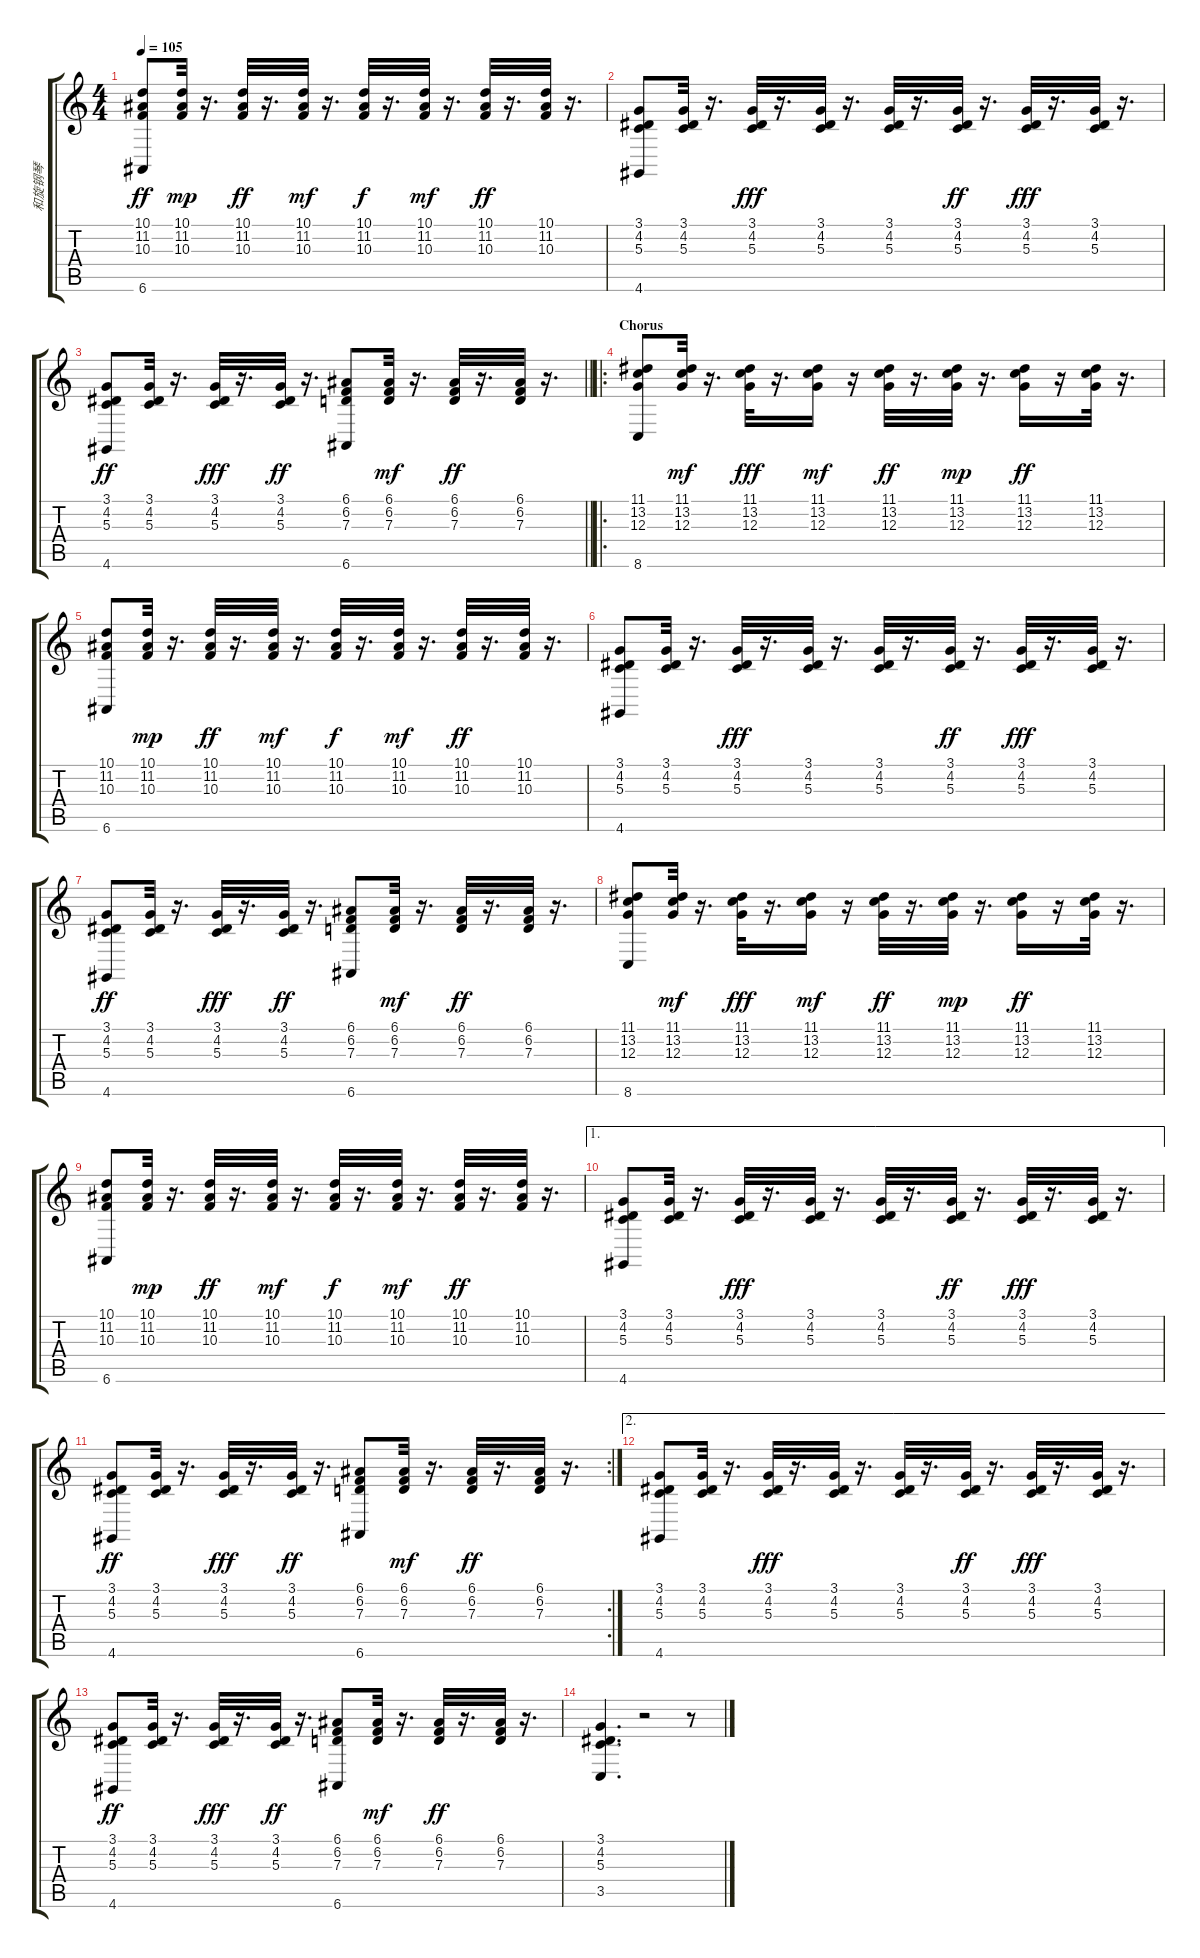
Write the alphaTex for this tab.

\track ("和旋钢琴" "和旋钢琴") {instrument acousticgrandpiano}
\staff {score tabs}
\tuning (E4 B3 G3 D3 A2 E2) {hide}
\ts (4 4)
\tempo 105
\clef g2
\ks c
(10.1 11.2 10.3 6.6).8{dy ff} (10.1 11.2 10.3).32{dy mp} r.16{d} (10.1 11.2 10.3).32{dy ff} r.16{d} (10.1 11.2 10.3).32{dy mf} r.16{d} (10.1 11.2 10.3).32{dy f} r.16{d} (10.1 11.2 10.3).32{dy mf} r.16{d} (10.1 11.2 10.3).32{dy ff} r.16{d} (10.1 11.2 10.3).32 r.16{d} |
(3.1 4.2 5.3 4.6).8 (3.1 4.2 5.3).32 r.16{d} (3.1 4.2 5.3).32{dy fff} r.16{d} (3.1 4.2 5.3).32 r.16{d} (3.1 4.2 5.3).32 r.16{d} (3.1 4.2 5.3).32{dy ff} r.16{d} (3.1 4.2 5.3).32{dy fff} r.16{d} (3.1 4.2 5.3).32 r.16{d} |
\barLineRight lightlight
(3.1 4.2 5.3 4.6).8{dy ff} (3.1 4.2 5.3).32 r.16{d} (3.1 4.2 5.3).32{dy fff} r.16{d} (3.1 4.2 5.3).32{dy ff} r.16{d} (6.1 6.2 7.3 6.6).8 (6.1 6.2 7.3).32{dy mf} r.16{d} (6.1 6.2 7.3).32{dy ff} r.16{d} (6.1 6.2 7.3).32 r.16{d} |
\ro
\section ("" "Chorus")
(11.1 13.2 12.3 8.6).8 (11.1 13.2 12.3).32{dy mf} r.16{d} (11.1 13.2 12.3).32{dy fff} r.16{d} (11.1 13.2 12.3).16{dy mf} r.16 (11.1 13.2 12.3).32{dy ff} r.16{d} (11.1 13.2 12.3).32{dy mp} r.16{d} (11.1 13.2 12.3).16{dy ff} r.16 (11.1 13.2 12.3).32 r.16{d} |
(10.1 11.2 10.3 6.6).8 (10.1 11.2 10.3).32{dy mp} r.16{d} (10.1 11.2 10.3).32{dy ff} r.16{d} (10.1 11.2 10.3).32{dy mf} r.16{d} (10.1 11.2 10.3).32{dy f} r.16{d} (10.1 11.2 10.3).32{dy mf} r.16{d} (10.1 11.2 10.3).32{dy ff} r.16{d} (10.1 11.2 10.3).32 r.16{d} |
(3.1 4.2 5.3 4.6).8 (3.1 4.2 5.3).32 r.16{d} (3.1 4.2 5.3).32{dy fff} r.16{d} (3.1 4.2 5.3).32 r.16{d} (3.1 4.2 5.3).32 r.16{d} (3.1 4.2 5.3).32{dy ff} r.16{d} (3.1 4.2 5.3).32{dy fff} r.16{d} (3.1 4.2 5.3).32 r.16{d} |
(3.1 4.2 5.3 4.6).8{dy ff} (3.1 4.2 5.3).32 r.16{d} (3.1 4.2 5.3).32{dy fff} r.16{d} (3.1 4.2 5.3).32{dy ff} r.16{d} (6.1 6.2 7.3 6.6).8 (6.1 6.2 7.3).32{dy mf} r.16{d} (6.1 6.2 7.3).32{dy ff} r.16{d} (6.1 6.2 7.3).32 r.16{d} |
(11.1 13.2 12.3 8.6).8 (11.1 13.2 12.3).32{dy mf} r.16{d} (11.1 13.2 12.3).32{dy fff} r.16{d} (11.1 13.2 12.3).16{dy mf} r.16 (11.1 13.2 12.3).32{dy ff} r.16{d} (11.1 13.2 12.3).32{dy mp} r.16{d} (11.1 13.2 12.3).16{dy ff} r.16 (11.1 13.2 12.3).32 r.16{d} |
(10.1 11.2 10.3 6.6).8 (10.1 11.2 10.3).32{dy mp} r.16{d} (10.1 11.2 10.3).32{dy ff} r.16{d} (10.1 11.2 10.3).32{dy mf} r.16{d} (10.1 11.2 10.3).32{dy f} r.16{d} (10.1 11.2 10.3).32{dy mf} r.16{d} (10.1 11.2 10.3).32{dy ff} r.16{d} (10.1 11.2 10.3).32 r.16{d} |
\ae 1
(3.1 4.2 5.3 4.6).8 (3.1 4.2 5.3).32 r.16{d} (3.1 4.2 5.3).32{dy fff} r.16{d} (3.1 4.2 5.3).32 r.16{d} (3.1 4.2 5.3).32 r.16{d} (3.1 4.2 5.3).32{dy ff} r.16{d} (3.1 4.2 5.3).32{dy fff} r.16{d} (3.1 4.2 5.3).32 r.16{d} |
\rc 2
(3.1 4.2 5.3 4.6).8{dy ff} (3.1 4.2 5.3).32 r.16{d} (3.1 4.2 5.3).32{dy fff} r.16{d} (3.1 4.2 5.3).32{dy ff} r.16{d} (6.1 6.2 7.3 6.6).8 (6.1 6.2 7.3).32{dy mf} r.16{d} (6.1 6.2 7.3).32{dy ff} r.16{d} (6.1 6.2 7.3).32 r.16{d} |
\ae 2
(3.1 4.2 5.3 4.6).8 (3.1 4.2 5.3).32 r.16{d} (3.1 4.2 5.3).32{dy fff} r.16{d} (3.1 4.2 5.3).32 r.16{d} (3.1 4.2 5.3).32 r.16{d} (3.1 4.2 5.3).32{dy ff} r.16{d} (3.1 4.2 5.3).32{dy fff} r.16{d} (3.1 4.2 5.3).32 r.16{d} |
(3.1 4.2 5.3 4.6).8{dy ff} (3.1 4.2 5.3).32 r.16{d} (3.1 4.2 5.3).32{dy fff} r.16{d} (3.1 4.2 5.3).32{dy ff} r.16{d} (6.1 6.2 7.3 6.6).8 (6.1 6.2 7.3).32{dy mf} r.16{d} (6.1 6.2 7.3).32{dy ff} r.16{d} (6.1 6.2 7.3).32 r.16{d} |
(3.1 4.2 5.3 3.5).4{d} r.2 r.8
